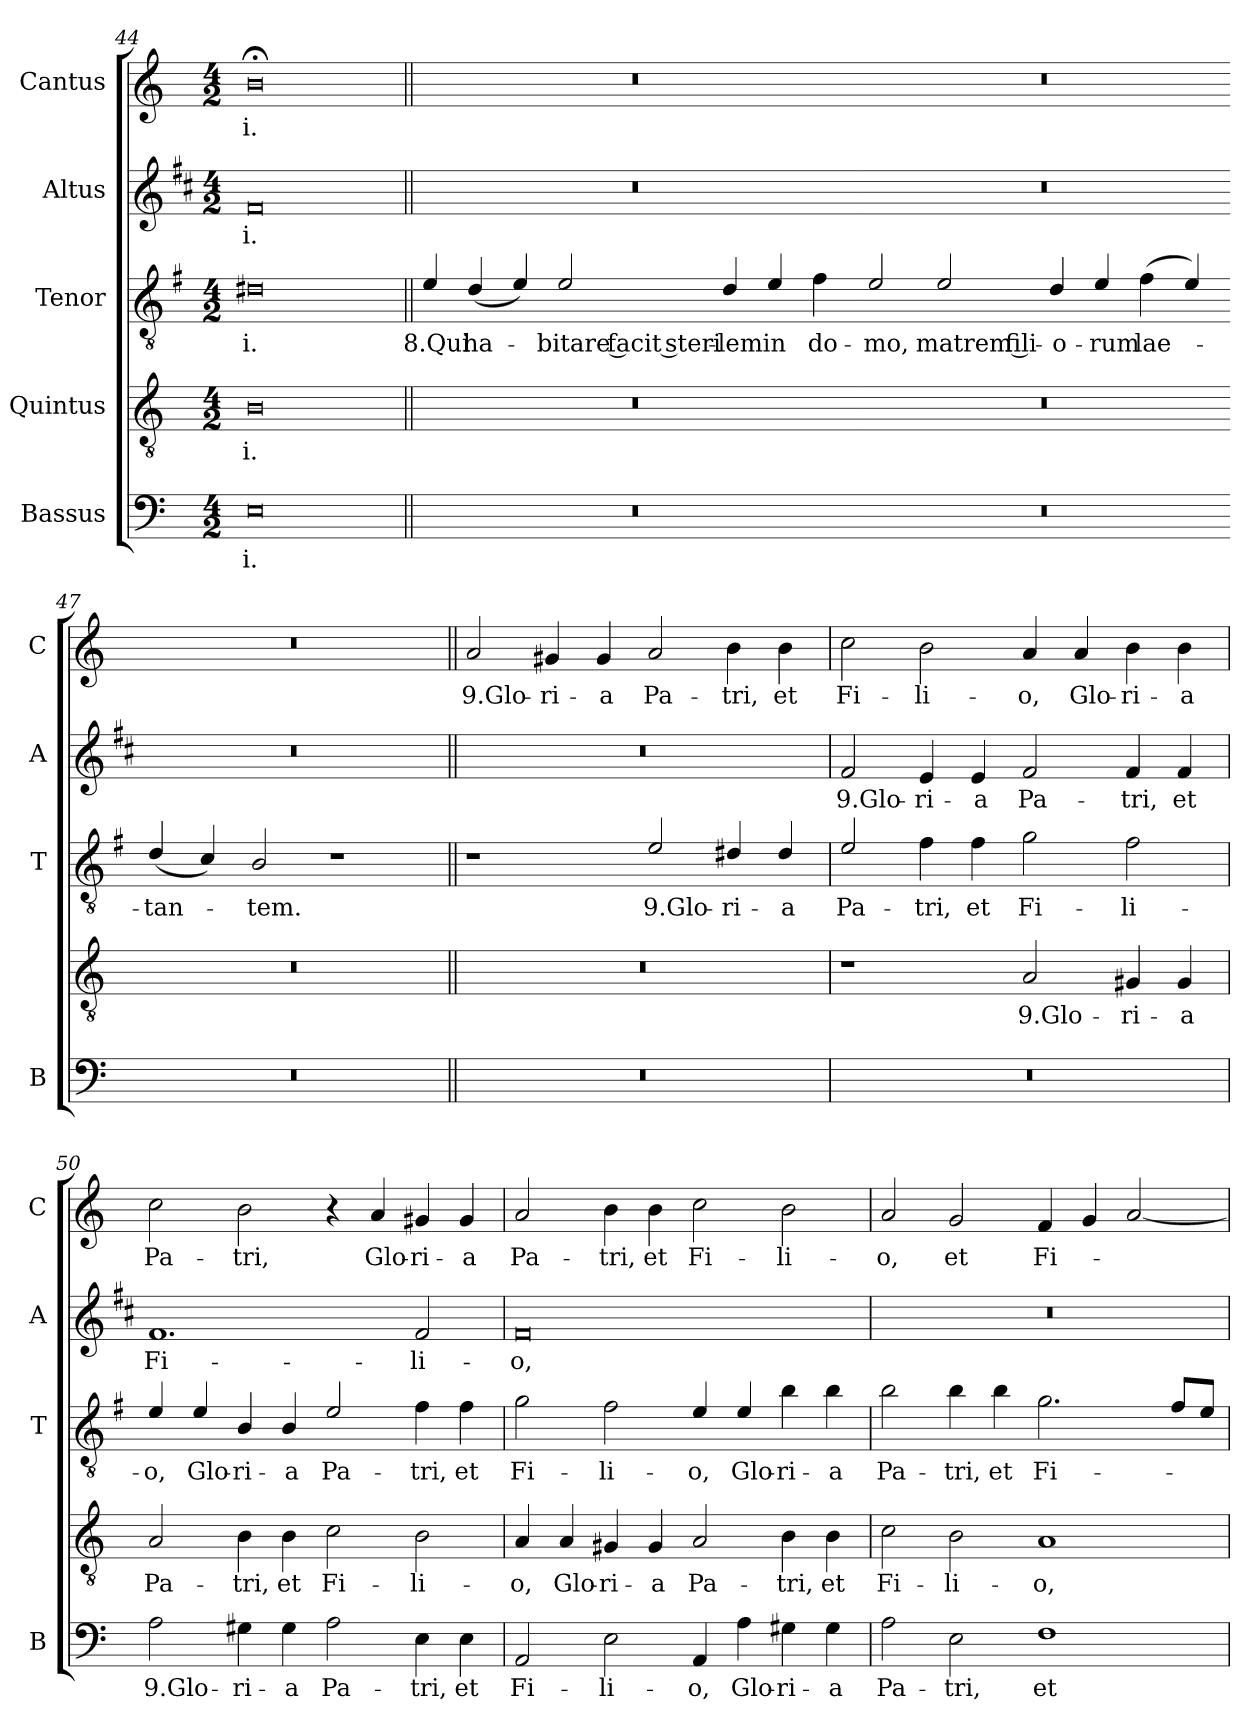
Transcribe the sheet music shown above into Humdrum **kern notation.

**kern	**text	**kern	**text	**kern	**text	**kern	**text	**kern	**text
*part5	*part5	*part4	*part4	*part3	*part3	*part2	*part2	*part1	*part1
*staff5	*staff5	*staff4	*staff4	*staff3	*staff3	*staff2	*staff2	*staff1	*staff1
*I"Bassus	*	*I"Quintus	*	*I"Tenor	*	*I"Altus	*	*I"Cantus	*
*I'B	*	*	*	*I'T	*	*I'A	*	*I'C	*
*clefF4	*	*clefGv2	*	*clefGv2	*	*clefG2	*	*clefG2	*
*	*	*	*	*ITrd4c7	*	*ITrd1c2	*	*	*
*k[]	*	*k[]	*	*k[]	*	*k[]	*	*k[]	*
*C:	*	*C:	*	*C:	*	*C:	*	*C:	*
*M4/2	*	*M4/2	*	*M4/2	*	*M4/2	*	*M4/2	*
=44	=44	=44	=44	=44	=44	=44	=44	=44	=44
!	!LO:LY:b	!	!LO:LY:b	!	!LO:LY:b	!	!LO:LY:b	!	!LO:LY:b
0E	-i.	0B	-i.	0G#X	-i.	0e	-i.	0b;<	-i.
!!LO:LB:g=z
=45||	=45||	=45||	=45||	=45||	=45||	=45||	=45||	=45||	=45||
!	!	!	!	!	!LO:LY:b	!	!	!	!
0r	.	0r	.	4A/	8.Qui	0r	.	0r	.
!	!	!	!	!	!LO:LY:b	!	!	!	!
.	.	.	.	(<4G/	ha-	.	.	.	.
.	.	.	.	4A/)	.	.	.	.	.
!	!	!	!	!	!LO:LY:b	!	!	!	!
.	.	.	.	2A/	-bitare facit steri-	.	.	.	.
!	!	!	!	!	!LO:LY:b	!	!	!	!
.	.	.	.	4G/	-lem	.	.	.	.
!	!	!	!	!	!LO:LY:b	!	!	!	!
.	.	.	.	4A/	in	.	.	.	.
!	!	!	!	!	!LO:LY:b	!	!	!	!
.	.	.	.	4B\	do-	.	.	.	.
=46-	=46-	=46-	=46-	=46-	=46-	=46-	=46-	=46-	=46-
!	!	!	!	!	!LO:LY:b	!	!	!	!
0r	.	0r	.	2A/	-mo,	0r	.	0r	.
!	!	!	!	!	!LO:LY:b	!	!	!	!
.	.	.	.	2A/	matrem fili-	.	.	.	.
!	!	!	!	!	!LO:LY:b	!	!	!	!
.	.	.	.	4G/	-o-	.	.	.	.
!	!	!	!	!	!LO:LY:b	!	!	!	!
.	.	.	.	4A/	-rum	.	.	.	.
!	!	!	!	!	!LO:LY:b	!	!	!	!
.	.	.	.	(>4B\	lae-	.	.	.	.
.	.	.	.	4A/)	.	.	.	.	.
=47-	=47-	=47-	=47-	=47-	=47-	=47-	=47-	=47-	=47-
!	!	!	!	!	!LO:LY:b	!	!	!	!
0r	.	0r	.	(<4G/	-tan-	0r	.	0r	.
.	.	.	.	4F/)	.	.	.	.	.
!	!	!	!	!	!LO:LY:b	!	!	!	!
.	.	.	.	2E/	-tem.	.	.	.	.
.	.	.	.	1r	.	.	.	.	.
!!LO:PB:g=z
=48||	=48||	=48||	=48||	=48||	=48||	=48||	=48||	=48||	=48||
!	!	!	!	!	!	!	!	!	!LO:LY:b
0r	.	0r	.	1r	.	0r	.	2a/	9.Glo-
!	!	!	!	!	!	!	!	!	!LO:LY:b
.	.	.	.	.	.	.	.	4g#X/	-ri-
!	!	!	!	!	!	!	!	!	!LO:LY:b
.	.	.	.	.	.	.	.	4g#/	-a
!	!	!	!	!	!LO:LY:b	!	!	!	!LO:LY:b
.	.	.	.	2A/	9.Glo-	.	.	2a/	Pa-
!	!	!	!	!	!LO:LY:b	!	!	!	!LO:LY:b
.	.	.	.	4G#X/	-ri-	.	.	4b\	-tri,
!	!	!	!	!	!LO:LY:b	!	!	!	!LO:LY:b
.	.	.	.	4G#/	-a	.	.	4b\	et
=49	=49	=49	=49	=49	=49	=49	=49	=49	=49
!	!	!	!	!	!LO:LY:b	!	!LO:LY:b	!	!LO:LY:b
0r	.	1r	.	2A/	Pa-	2e/	9.Glo-	2cc\	Fi-
!	!	!	!	!	!LO:LY:b	!	!LO:LY:b	!	!LO:LY:b
.	.	.	.	4B\	-tri,	4d/	-ri-	2b\	-li-
!	!	!	!	!	!LO:LY:b	!	!LO:LY:b	!	!
.	.	.	.	4B\	et	4d/	-a	.	.
!	!	!	!LO:LY:b	!	!LO:LY:b	!	!LO:LY:b	!	!LO:LY:b
.	.	2A/	9.Glo-	2c\	Fi-	2e/	Pa-	4a/	-o,
!	!	!	!	!	!	!	!	!	!LO:LY:b
.	.	.	.	.	.	.	.	4a/	Glo-
!	!	!	!LO:LY:b	!	!LO:LY:b	!	!LO:LY:b	!	!LO:LY:b
.	.	4G#X/	-ri-	2B\	-li-	4e/	-tri,	4b\	-ri-
!	!	!	!LO:LY:b	!	!	!	!LO:LY:b	!	!LO:LY:b
.	.	4G#/	-a	.	.	4e/	et	4b\	-a
=50	=50	=50	=50	=50	=50	=50	=50	=50	=50
!	!LO:LY:b	!	!LO:LY:b	!	!LO:LY:b	!	!LO:LY:b	!	!LO:LY:b
2A\	9.Glo-	2A/	Pa-	4A/	-o,	1.e	Fi-	2cc\	Pa-
!	!	!	!	!	!LO:LY:b	!	!	!	!
.	.	.	.	4A/	Glo-	.	.	.	.
!	!LO:LY:b	!	!LO:LY:b	!	!LO:LY:b	!	!	!	!LO:LY:b
4G#X\	-ri-	4B\	-tri,	4E/	-ri-	.	.	2b\	-tri,
!	!LO:LY:b	!	!LO:LY:b	!	!LO:LY:b	!	!	!	!
4G#\	-a	4B\	et	4E/	-a	.	.	.	.
!	!LO:LY:b	!	!LO:LY:b	!	!LO:LY:b	!	!	!	!
2A\	Pa-	2c\	Fi-	2A/	Pa-	.	.	4r	.
!	!	!	!	!	!	!	!	!	!LO:LY:b
.	.	.	.	.	.	.	.	4a/	Glo-
!	!LO:LY:b	!	!LO:LY:b	!	!LO:LY:b	!	!LO:LY:b	!	!LO:LY:b
4E\	-tri,	2B\	-li-	4B\	-tri,	2e/	-li-	4g#X/	-ri-
!	!LO:LY:b	!	!	!	!LO:LY:b	!	!	!	!LO:LY:b
4E\	et	.	.	4B\	et	.	.	4g#/	-a
!!LO:LB:g=z
=51	=51	=51	=51	=51	=51	=51	=51	=51	=51
!	!LO:LY:b	!	!LO:LY:b	!	!LO:LY:b	!	!LO:LY:b	!	!LO:LY:b
2AA/	Fi-	4A/	-o,	2c\	Fi-	0e	-o,	2a/	Pa-
!	!	!	!LO:LY:b	!	!	!	!	!	!
.	.	4A/	Glo-	.	.	.	.	.	.
!	!LO:LY:b	!	!LO:LY:b	!	!LO:LY:b	!	!	!	!LO:LY:b
2E\	-li-	4G#X/	-ri-	2B\	-li-	.	.	4b\	-tri,
!	!	!	!LO:LY:b	!	!	!	!	!	!LO:LY:b
.	.	4G#/	-a	.	.	.	.	4b\	et
!	!LO:LY:b	!	!LO:LY:b	!	!LO:LY:b	!	!	!	!LO:LY:b
4AA/	-o,	2A/	Pa-	4A/	-o,	.	.	2cc\	Fi-
!	!LO:LY:b	!	!	!	!LO:LY:b	!	!	!	!
4A\	Glo-	.	.	4A/	Glo-	.	.	.	.
!	!LO:LY:b	!	!LO:LY:b	!	!LO:LY:b	!	!	!	!LO:LY:b
4G#X\	-ri-	4B\	-tri,	4e\	-ri-	.	.	2b\	-li-
!	!LO:LY:b	!	!LO:LY:b	!	!LO:LY:b	!	!	!	!
4G#\	-a	4B\	et	4e\	-a	.	.	.	.
=52	=52	=52	=52	=52	=52	=52	=52	=52	=52
!	!LO:LY:b	!	!LO:LY:b	!	!LO:LY:b	!	!	!	!LO:LY:b
2A\	Pa-	2c\	Fi-	2e\	Pa-	0r	.	2a/	-o,
!	!LO:LY:b	!	!LO:LY:b	!	!LO:LY:b	!	!	!	!LO:LY:b
2E\	-tri,	2B\	-li-	4e\	-tri,	.	.	2g/	et
!	!	!	!	!	!LO:LY:b	!	!	!	!
.	.	.	.	4e\	et	.	.	.	.
!	!LO:LY:b	!	!LO:LY:b	!	!LO:LY:b	!	!	!	!LO:LY:b
1F	et	1A	-o,	2.c\	Fi-	.	.	4f/	Fi-
.	.	.	.	.	.	.	.	4g/	.
.	.	.	.	.	.	.	.	[2a/	.
.	.	.	.	8B/L	.	.	.	.	.
.	.	.	.	8A/J	.	.	.	.	.
=	=	=	=	=	=	=	=	=	=
*-	*-	*-	*-	*-	*-	*-	*-	*-	*-
